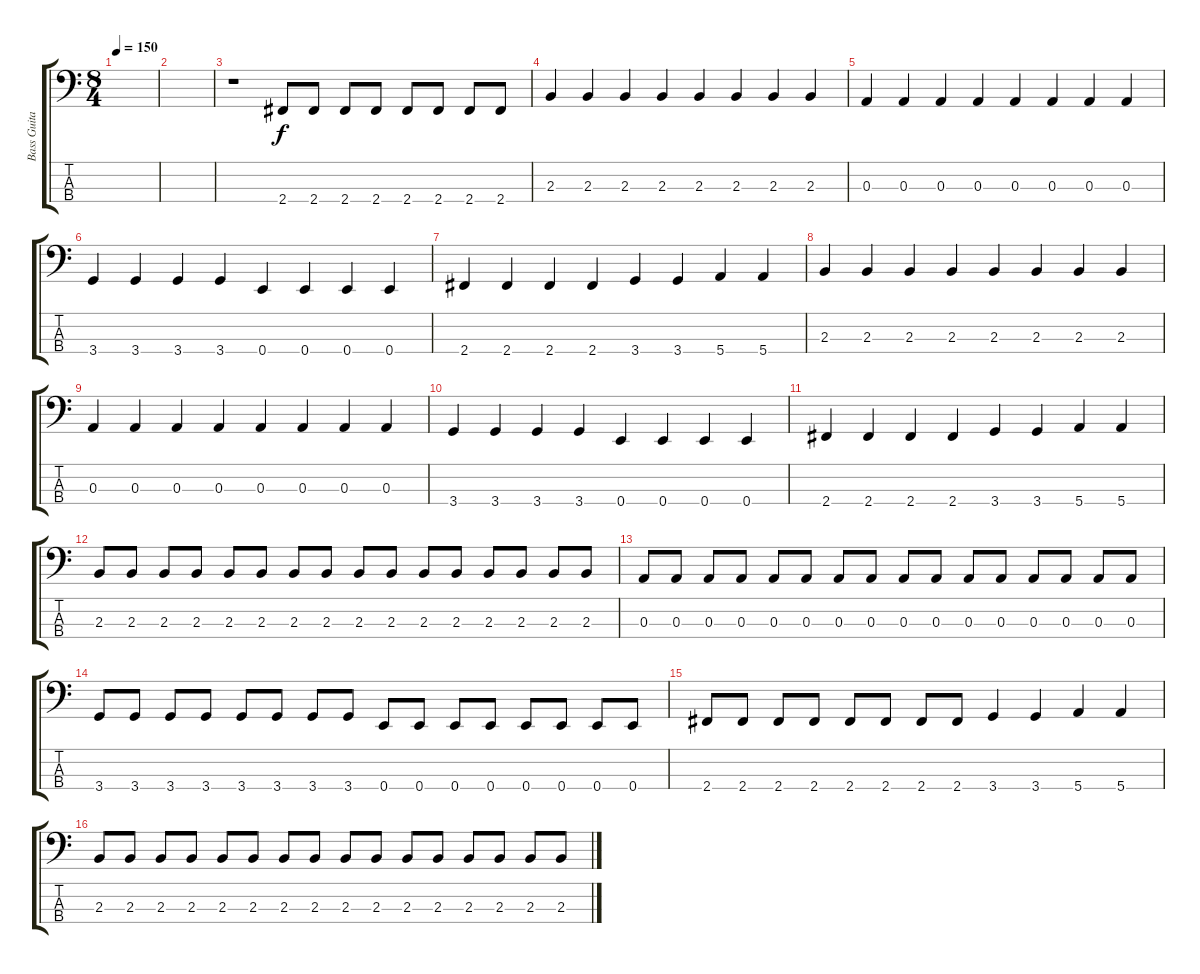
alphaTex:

\track ("Bass Guitar" "Bass Guita") {instrument electricbassfinger}
\staff {score tabs}
\tuning (G2 D2 A1 E1) {hide}
\ts (8 4)
\tempo 150
\clef f4
\ks c
|
|
r.1 2.4.8 2.4.8 2.4.8 2.4.8 2.4.8 2.4.8 2.4.8 2.4.8 |
2.3.4 2.3.4 2.3.4 2.3.4 2.3.4 2.3.4 2.3.4 2.3.4 |
0.3.4 0.3.4 0.3.4 0.3.4 0.3.4 0.3.4 0.3.4 0.3.4 |
3.4.4 3.4.4 3.4.4 3.4.4 0.4.4 0.4.4 0.4.4 0.4.4 |
2.4.4 2.4.4 2.4.4 2.4.4 3.4.4 3.4.4 5.4.4 5.4.4 |
2.3.4 2.3.4 2.3.4 2.3.4 2.3.4 2.3.4 2.3.4 2.3.4 |
0.3.4 0.3.4 0.3.4 0.3.4 0.3.4 0.3.4 0.3.4 0.3.4 |
3.4.4 3.4.4 3.4.4 3.4.4 0.4.4 0.4.4 0.4.4 0.4.4 |
2.4.4 2.4.4 2.4.4 2.4.4 3.4.4 3.4.4 5.4.4 5.4.4 |
2.3.8 2.3.8 2.3.8 2.3.8 2.3.8 2.3.8 2.3.8 2.3.8 2.3.8 2.3.8 2.3.8 2.3.8 2.3.8 2.3.8 2.3.8 2.3.8 |
0.3.8 0.3.8 0.3.8 0.3.8 0.3.8 0.3.8 0.3.8 0.3.8 0.3.8 0.3.8 0.3.8 0.3.8 0.3.8 0.3.8 0.3.8 0.3.8 |
3.4.8 3.4.8 3.4.8 3.4.8 3.4.8 3.4.8 3.4.8 3.4.8 0.4.8 0.4.8 0.4.8 0.4.8 0.4.8 0.4.8 0.4.8 0.4.8 |
2.4.8 2.4.8 2.4.8 2.4.8 2.4.8 2.4.8 2.4.8 2.4.8 3.4.4 3.4.4 5.4.4 5.4.4 |
2.3.8 2.3.8 2.3.8 2.3.8 2.3.8 2.3.8 2.3.8 2.3.8 2.3.8 2.3.8 2.3.8 2.3.8 2.3.8 2.3.8 2.3.8 2.3.8
